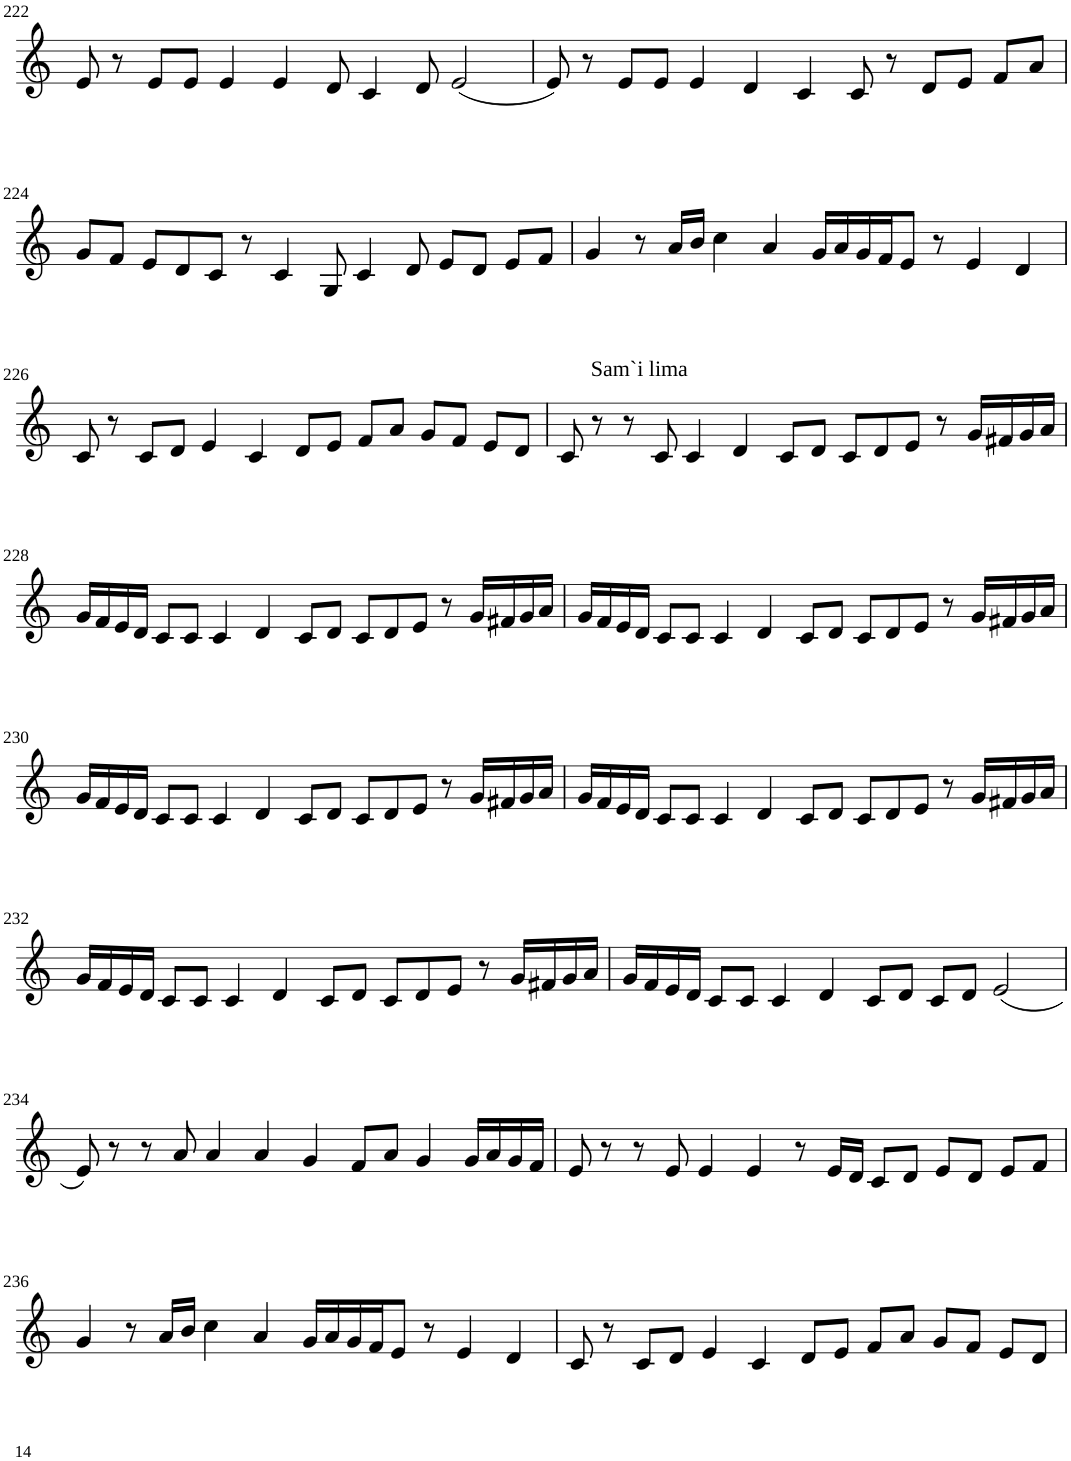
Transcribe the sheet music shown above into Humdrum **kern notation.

**kern
*part1
*staff1
*I"Violin
!!LO:PB:g=z
*clefG2
*k[]
*M8/4
=222
8e/
8r
8e/L
8e/J
4e/
4e/
8d/
4c/
8d/
(2e/
=223
8e/)
8r
8e/L
8e/J
4e/
4d/
4c/
8c/
8r
8d/L
8e/J
8f/L
8a/J
!!LO:LB:g=z
=224
8g/L
8f/J
8e/L
8d/
8c/J
8r
4c/
8G/
4c/
8d/
8e/L
8d/J
8e/L
8f/J
=225
4g/
8r
16a/LL
16b/JJ
4cc\
4a/
16g/LL
16a/
16g/
16f/J
8e/J
8r
4e/
4d/
!!LO:LB:g=z
=226
8c/
8r
8c/L
8d/J
4e/
4c/
8d/L
8e/J
8f/L
8a/J
8g/L
8f/J
8e/L
8d/J
=227
8c/
!LO:TX:a:t=Sam`i lima
8r
8r
8c/
4c/
4d/
8c/L
8d/J
8c/L
8d/
8e/J
8r
16g/LL
16f#X/
16g/
16a/JJ
!!LO:LB:g=z
=228
16g/LL
16f/
16e/
16d/JJ
8c/L
8c/J
4c/
4d/
8c/L
8d/J
8c/L
8d/
8e/J
8r
16g/LL
16f#X/
16g/
16a/JJ
=229
16g/LL
16f/
16e/
16d/JJ
8c/L
8c/J
4c/
4d/
8c/L
8d/J
8c/L
8d/
8e/J
8r
16g/LL
16f#X/
16g/
16a/JJ
!!LO:LB:g=z
=230
16g/LL
16f/
16e/
16d/JJ
8c/L
8c/J
4c/
4d/
8c/L
8d/J
8c/L
8d/
8e/J
8r
16g/LL
16f#X/
16g/
16a/JJ
=231
16g/LL
16f/
16e/
16d/JJ
8c/L
8c/J
4c/
4d/
8c/L
8d/J
8c/L
8d/
8e/J
8r
16g/LL
16f#X/
16g/
16a/JJ
!!LO:LB:g=z
=232
16g/LL
16f/
16e/
16d/JJ
8c/L
8c/J
4c/
4d/
8c/L
8d/J
8c/L
8d/
8e/J
8r
16g/LL
16f#X/
16g/
16a/JJ
=233
16g/LL
16f/
16e/
16d/JJ
8c/L
8c/J
4c/
4d/
8c/L
8d/J
8c/L
8d/J
(2e/
!!LO:LB:g=z
=234
8e/)
8r
8r
8a/
4a/
4a/
4g/
8f/L
8a/J
4g/
16g/LL
16a/
16g/
16f/JJ
=235
8e/
8r
8r
8e/
4e/
4e/
8r
16e/LL
16d/JJ
8c/L
8d/J
8e/L
8d/J
8e/L
8f/J
!!LO:LB:g=z
=236
4g/
8r
16a/LL
16b/JJ
4cc\
4a/
16g/LL
16a/
16g/
16f/J
8e/J
8r
4e/
4d/
=237
8c/
8r
8c/L
8d/J
4e/
4c/
8d/L
8e/J
8f/L
8a/J
8g/L
8f/J
8e/L
8d/J
=
*-
